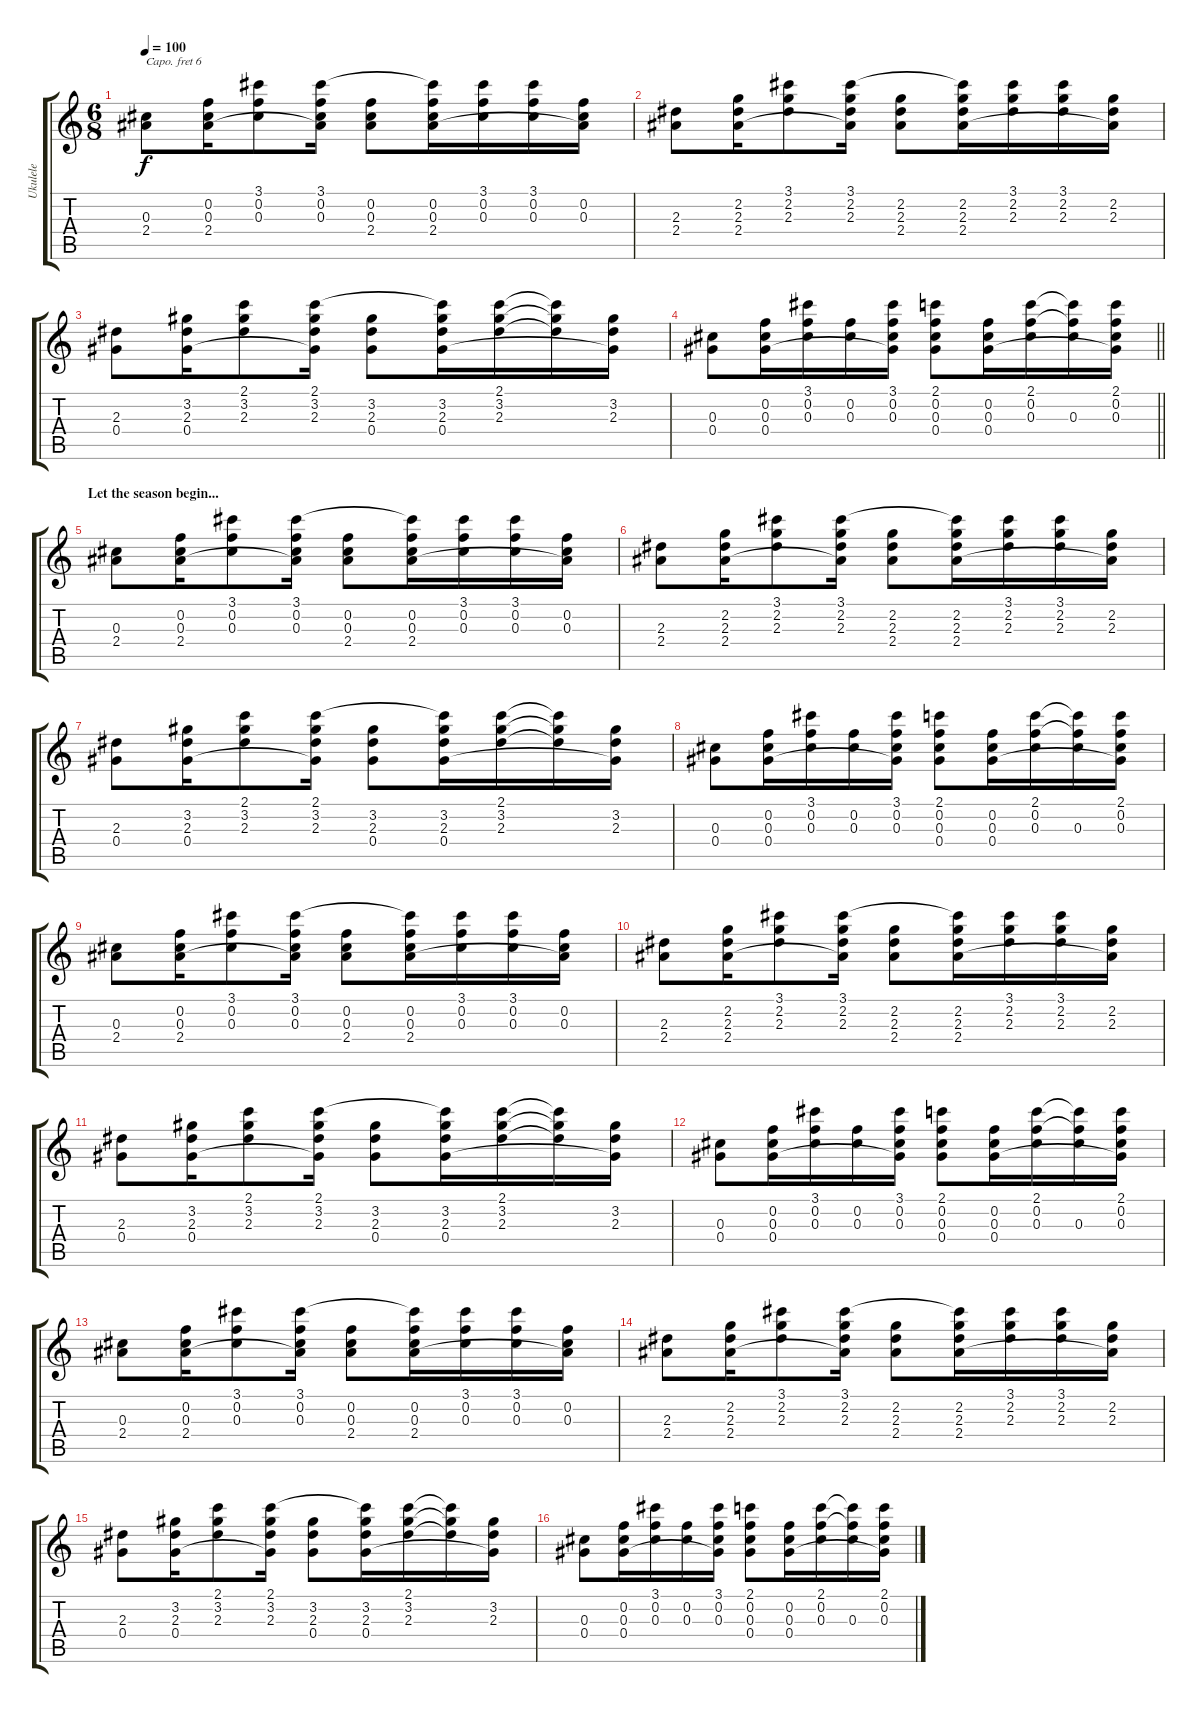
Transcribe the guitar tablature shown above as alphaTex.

\track ("Ukulele" "Ukulele") {instrument acousticguitarnylon}
\staff {score tabs}
\capo 6
\tuning (E4 B3 G3 D3 A2 E2) {hide}
\ts (6 8)
\tempo 100
\clef g2
\ks c
(0.3 2.4).8{dy f} (0.2 0.3 2.4).16 (3.1 0.2 0.3).8 (3.1 0.2 0.3 2.4{t}).16 (0.2 0.3 2.4).8 (3.1{t} 0.2 0.3 2.4).16 (3.1 0.2 0.3).16 (3.1 0.2 0.3).16 (0.2 0.3 2.4{t}).16 |
(2.3 2.4).8 (2.2 2.3 2.4).16 (3.1 2.2 2.3).8 (3.1 2.2 2.3 2.4{t}).16 (2.2 2.3 2.4).8 (3.1{t} 2.2 2.3 2.4).16 (3.1 2.2 2.3).16 (3.1 2.2 2.3).16 (2.2 2.3 2.4{t}).16 |
(2.3 0.4).8 (3.2 2.3 0.4).16 (2.1 3.2 2.3).8 (2.1 3.2 2.3 0.4{t}).16 (3.2 2.3 0.4).8 (2.1{t} 3.2 2.3 0.4).16 (2.1 3.2 2.3).16 (2.1{t} 3.2{t} 2.3{t}).16 (3.2 2.3 0.4{t}).16 |
\barLineRight lightlight
(0.3 0.4).8 (0.2 0.3 0.4).16 (3.1 0.2 0.3).16 (0.2 0.3).16 (3.1 0.2 0.3 0.4{t}).16 (2.1 0.2 0.3 0.4).8 (0.2 0.3 0.4).16 (2.1 0.2 0.3).16 (2.1{t} 0.2{t} 0.3).16 (2.1 0.2 0.3 0.4{t}).16 |
\section ("" "Let the season begin...")
(0.3 2.4).8 (0.2 0.3 2.4).16 (3.1 0.2 0.3).8 (3.1 0.2 0.3 2.4{t}).16 (0.2 0.3 2.4).8 (3.1{t} 0.2 0.3 2.4).16 (3.1 0.2 0.3).16 (3.1 0.2 0.3).16 (0.2 0.3 2.4{t}).16 |
(2.3 2.4).8 (2.2 2.3 2.4).16 (3.1 2.2 2.3).8 (3.1 2.2 2.3 2.4{t}).16 (2.2 2.3 2.4).8 (3.1{t} 2.2 2.3 2.4).16 (3.1 2.2 2.3).16 (3.1 2.2 2.3).16 (2.2 2.3 2.4{t}).16 |
(2.3 0.4).8 (3.2 2.3 0.4).16 (2.1 3.2 2.3).8 (2.1 3.2 2.3 0.4{t}).16 (3.2 2.3 0.4).8 (2.1{t} 3.2 2.3 0.4).16 (2.1 3.2 2.3).16 (2.1{t} 3.2{t} 2.3{t}).16 (3.2 2.3 0.4{t}).16 |
(0.3 0.4).8 (0.2 0.3 0.4).16 (3.1 0.2 0.3).16 (0.2 0.3).16 (3.1 0.2 0.3 0.4{t}).16 (2.1 0.2 0.3 0.4).8 (0.2 0.3 0.4).16 (2.1 0.2 0.3).16 (2.1{t} 0.2{t} 0.3).16 (2.1 0.2 0.3 0.4{t}).16 |
(0.3 2.4).8 (0.2 0.3 2.4).16 (3.1 0.2 0.3).8 (3.1 0.2 0.3 2.4{t}).16 (0.2 0.3 2.4).8 (3.1{t} 0.2 0.3 2.4).16 (3.1 0.2 0.3).16 (3.1 0.2 0.3).16 (0.2 0.3 2.4{t}).16 |
(2.3 2.4).8 (2.2 2.3 2.4).16 (3.1 2.2 2.3).8 (3.1 2.2 2.3 2.4{t}).16 (2.2 2.3 2.4).8 (3.1{t} 2.2 2.3 2.4).16 (3.1 2.2 2.3).16 (3.1 2.2 2.3).16 (2.2 2.3 2.4{t}).16 |
(2.3 0.4).8 (3.2 2.3 0.4).16 (2.1 3.2 2.3).8 (2.1 3.2 2.3 0.4{t}).16 (3.2 2.3 0.4).8 (2.1{t} 3.2 2.3 0.4).16 (2.1 3.2 2.3).16 (2.1{t} 3.2{t} 2.3{t}).16 (3.2 2.3 0.4{t}).16 |
(0.3 0.4).8 (0.2 0.3 0.4).16 (3.1 0.2 0.3).16 (0.2 0.3).16 (3.1 0.2 0.3 0.4{t}).16 (2.1 0.2 0.3 0.4).8 (0.2 0.3 0.4).16 (2.1 0.2 0.3).16 (2.1{t} 0.2{t} 0.3).16 (2.1 0.2 0.3 0.4{t}).16 |
(0.3 2.4).8 (0.2 0.3 2.4).16 (3.1 0.2 0.3).8 (3.1 0.2 0.3 2.4{t}).16 (0.2 0.3 2.4).8 (3.1{t} 0.2 0.3 2.4).16 (3.1 0.2 0.3).16 (3.1 0.2 0.3).16 (0.2 0.3 2.4{t}).16 |
(2.3 2.4).8 (2.2 2.3 2.4).16 (3.1 2.2 2.3).8 (3.1 2.2 2.3 2.4{t}).16 (2.2 2.3 2.4).8 (3.1{t} 2.2 2.3 2.4).16 (3.1 2.2 2.3).16 (3.1 2.2 2.3).16 (2.2 2.3 2.4{t}).16 |
(2.3 0.4).8 (3.2 2.3 0.4).16 (2.1 3.2 2.3).8 (2.1 3.2 2.3 0.4{t}).16 (3.2 2.3 0.4).8 (2.1{t} 3.2 2.3 0.4).16 (2.1 3.2 2.3).16 (2.1{t} 3.2{t} 2.3{t}).16 (3.2 2.3 0.4{t}).16 |
(0.3 0.4).8 (0.2 0.3 0.4).16 (3.1 0.2 0.3).16 (0.2 0.3).16 (3.1 0.2 0.3 0.4{t}).16 (2.1 0.2 0.3 0.4).8 (0.2 0.3 0.4).16 (2.1 0.2 0.3).16 (2.1{t} 0.2{t} 0.3).16 (2.1 0.2 0.3 0.4{t}).16
